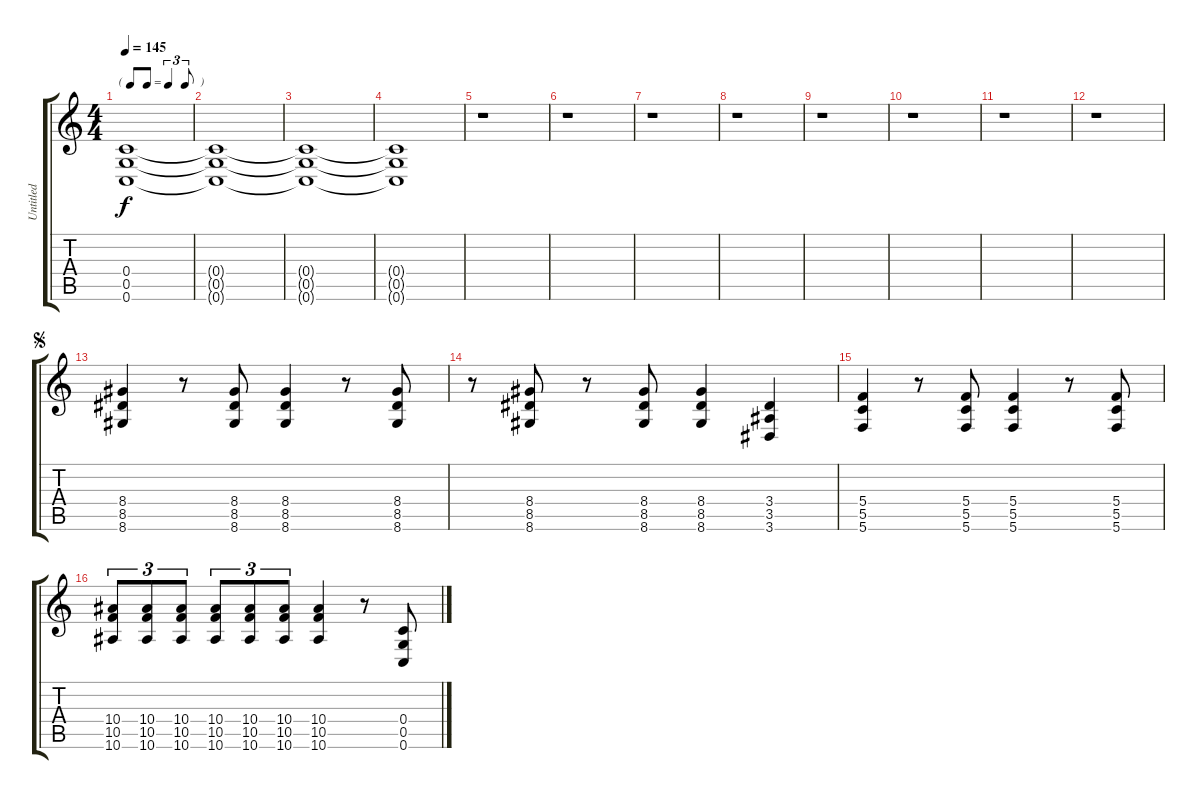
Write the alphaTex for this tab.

\track ("Untitled" "Untitled") {instrument distortionguitar}
\staff {score tabs}
\tuning (D4 A3 F3 C3 G2 C2) {hide}
\ts (4 4)
\tf triplet8th
\tempo 145
\clef g2
\ks c
(0.4 0.5 0.6).1{dy f} |
(0.4{t} 0.5{t} 0.6{t}).1 |
(0.4{t} 0.5{t} 0.6{t}).1 |
(0.4{t} 0.5{t} 0.6{t}).1 |
r.1 |
r.1 |
r.1 |
r.1 |
r.1 |
r.1 |
r.1 |
r.1 |
\jump segno
(8.4 8.5 8.6).4 r.8 (8.4 8.5 8.6).8 (8.4 8.5 8.6).4 r.8 (8.4 8.5 8.6).8 |
r.8 (8.4 8.5 8.6).8 r.8 (8.4 8.5 8.6).8 (8.4 8.5 8.6).4 (3.4 3.5 3.6).4 |
(5.4 5.5 5.6).4 r.8 (5.4 5.5 5.6).8 (5.4 5.5 5.6).4 r.8 (5.4 5.5 5.6).8 |
(10.4 10.5 10.6).8{tu (3 2)} (10.4 10.5 10.6).8{tu (3 2)} (10.4 10.5 10.6).8{tu (3 2)} (10.4 10.5 10.6).8{tu (3 2)} (10.4 10.5 10.6).8{tu (3 2)} (10.4 10.5 10.6).8{tu (3 2)} (10.4 10.5 10.6).4 r.8 (0.4 0.5 0.6).8
